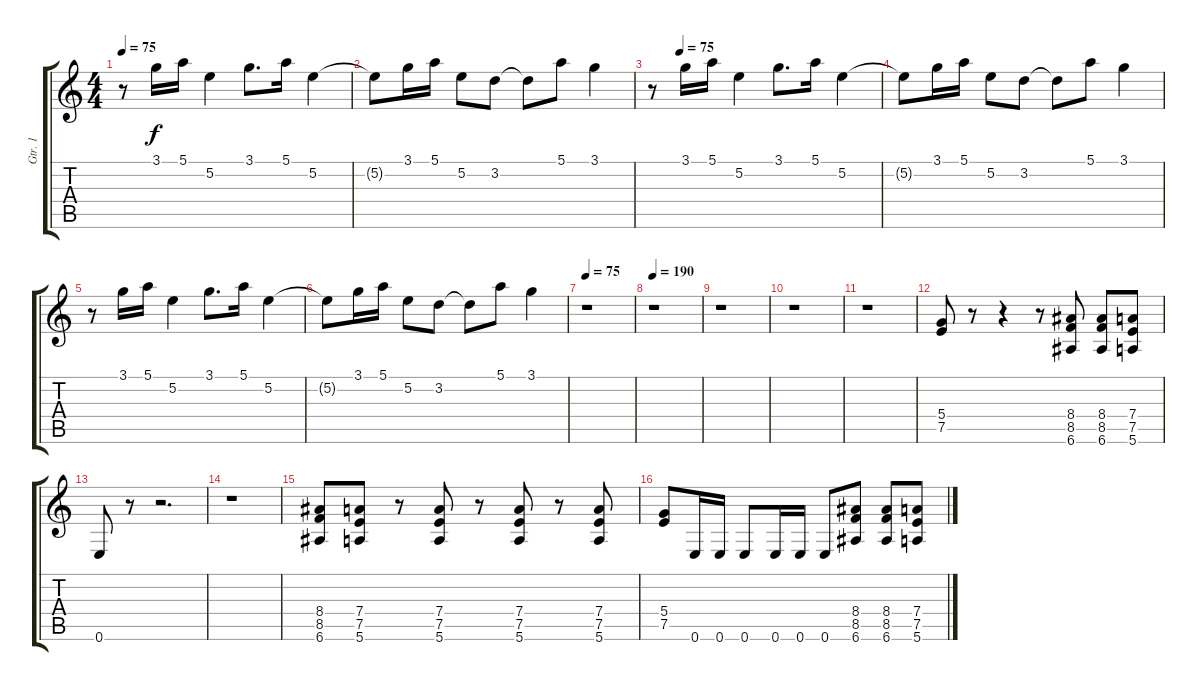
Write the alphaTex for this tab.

\track ("Gtr. 1" "Gtr. 1") {instrument distortionguitar}
\staff {score tabs}
\tuning (E4 B3 G3 D3 A2 E2) {hide}
\ts (4 4)
\tempo 75
\clef g2
\ks c
r.8{dy f} 3.1.16 5.1.16 5.2.4 3.1.8{d} 5.1.16 5.2.4 |
5.2{t}.8 3.1.16 5.1.16 5.2.8 3.2.8 3.2{t}.8 5.1.8 3.1.4 |
\tempo (75 0.125)
r.8 3.1.16 5.1.16 5.2.4 3.1.8{d} 5.1.16 5.2.4 |
5.2{t}.8 3.1.16 5.1.16 5.2.8 3.2.8 3.2{t}.8 5.1.8 3.1.4 |
r.8 3.1.16 5.1.16 5.2.4 3.1.8{d} 5.1.16 5.2.4 |
5.2{t}.8 3.1.16 5.1.16 5.2.8 3.2.8 3.2{t}.8 5.1.8 3.1.4 |
\tempo 75
r.1 |
\tempo 190
r.1 |
r.1 |
r.1 |
r.1 |
(5.4 7.5).8 r.8 r.4 r.8 (8.4 8.5 6.6).8 (8.4 8.5 6.6).8 (7.4 7.5 5.6).8 |
0.6.8 r.8 r.2{d} |
r.1 |
(8.4 8.5 6.6).8 (7.4 7.5 5.6).8 r.8 (7.4 7.5 5.6).8 r.8 (7.4 7.5 5.6).8 r.8 (7.4 7.5 5.6).8 |
(5.4 7.5).8 0.6.16 0.6.16 0.6.8 0.6.16 0.6.16 0.6.8 (8.4 8.5 6.6).8 (8.4 8.5 6.6).8 (7.4 7.5 5.6).8
